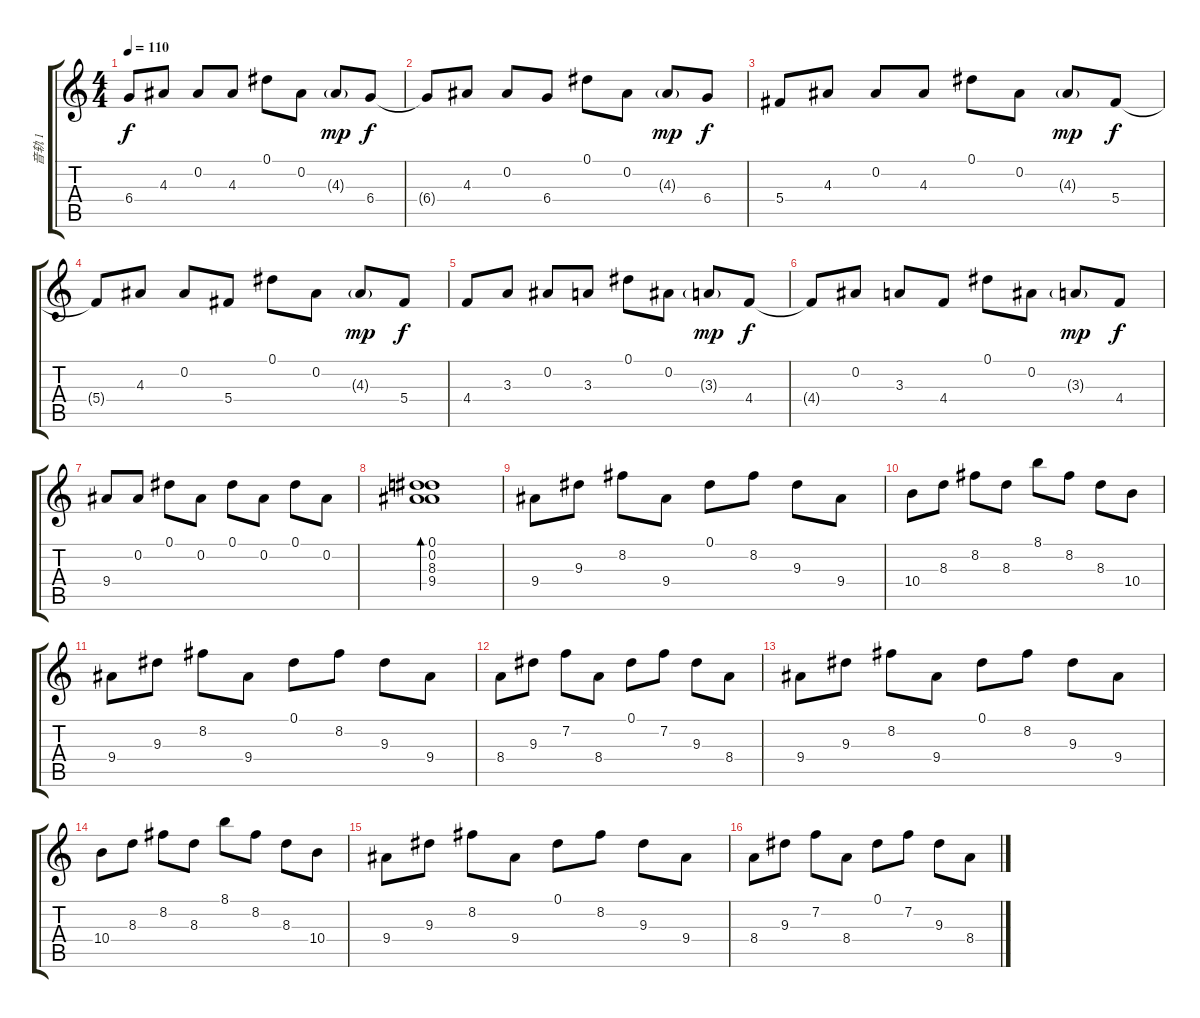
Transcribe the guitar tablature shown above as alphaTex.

\track ("音轨 1" "音轨 1") {instrument acousticguitarsteel}
\staff {score tabs}
\tuning (Eb4 Bb3 Gb3 Db3 Ab2 Eb2) {hide}
\ts (4 4)
\tempo 110
\clef g2
\ks c
6.4.8{dy f} 4.3.8 0.2.8 4.3.8 0.1.8 0.2.8 4.3{g}.8{dy mp} 6.4.8{dy f} |
6.4{t}.8 4.3.8 0.2.8 6.4.8 0.1.8 0.2.8 4.3{g}.8{dy mp} 6.4.8{dy f} |
5.4.8 4.3.8 0.2.8 4.3.8 0.1.8 0.2.8 4.3{g}.8{dy mp} 5.4.8{dy f} |
5.4{t}.8 4.3.8 0.2.8 5.4.8 0.1.8 0.2.8 4.3{g}.8{dy mp} 5.4.8{dy f} |
4.4.8 3.3.8 0.2.8 3.3.8 0.1.8 0.2.8 3.3{g}.8{dy mp} 4.4.8{dy f} |
4.4{t}.8 0.2.8 3.3.8 4.4.8 0.1.8 0.2.8 3.3{g}.8{dy mp} 4.4.8{dy f} |
9.4.8 0.2.8 0.1.8 0.2.8 0.1.8 0.2.8 0.1.8 0.2.8 |
(0.1 0.2 8.3 9.4).1{bd 240} |
9.4.8 9.3.8 8.2.8 9.4.8 0.1.8 8.2.8 9.3.8 9.4.8 |
10.4.8 8.3.8 8.2.8 8.3.8 8.1.8 8.2.8 8.3.8 10.4.8 |
9.4.8 9.3.8 8.2.8 9.4.8 0.1.8 8.2.8 9.3.8 9.4.8 |
8.4.8 9.3.8 7.2.8 8.4.8 0.1.8 7.2.8 9.3.8 8.4.8 |
9.4.8 9.3.8 8.2.8 9.4.8 0.1.8 8.2.8 9.3.8 9.4.8 |
10.4.8 8.3.8 8.2.8 8.3.8 8.1.8 8.2.8 8.3.8 10.4.8 |
9.4.8 9.3.8 8.2.8 9.4.8 0.1.8 8.2.8 9.3.8 9.4.8 |
8.4.8 9.3.8 7.2.8 8.4.8 0.1.8 7.2.8 9.3.8 8.4.8
